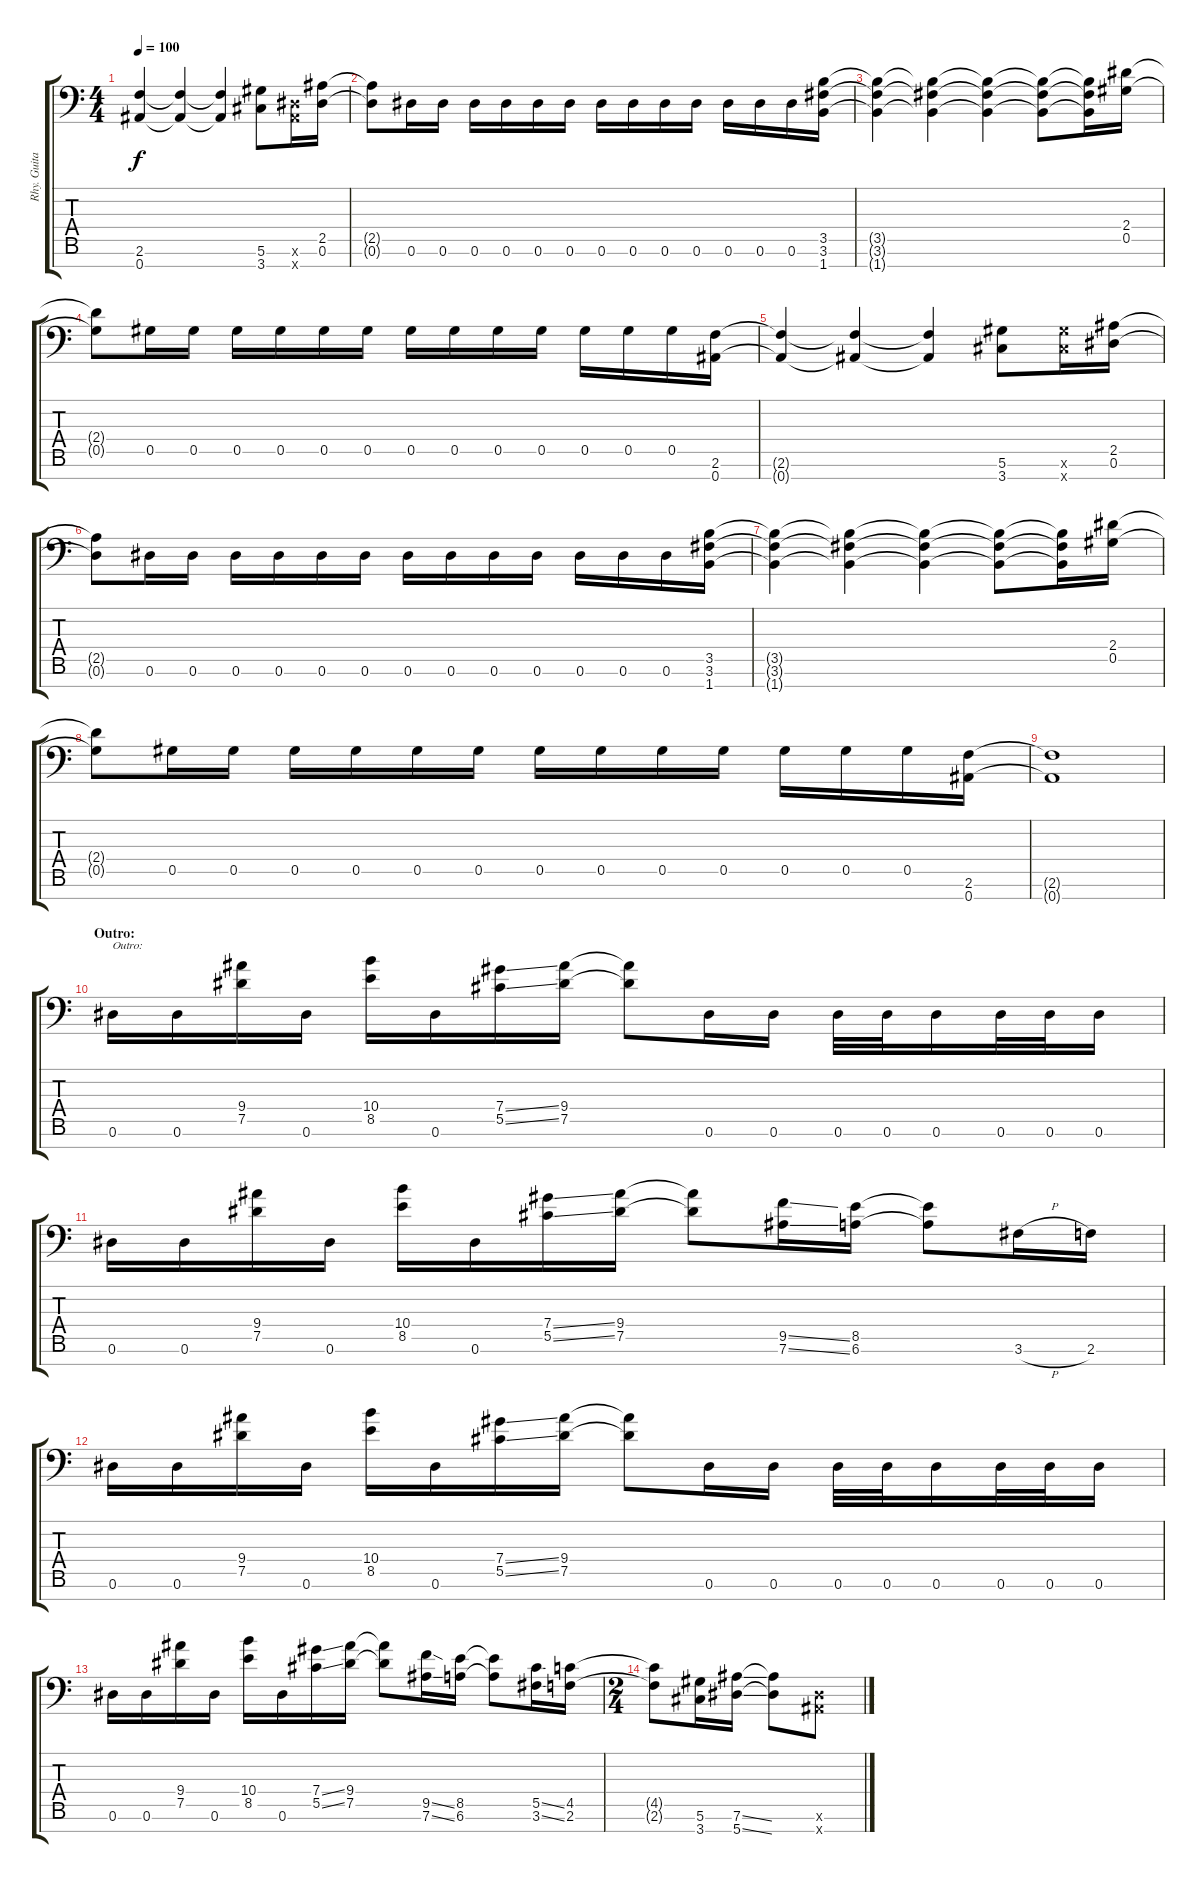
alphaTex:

\track ("Rhy. Guitar 1" "Rhy. Guita") {instrument distortionguitar}
\staff {score tabs}
\tuning (Eb4 Bb3 Gb3 Db3 Ab2 Eb2 Bb1) {hide}
\ts (4 4)
\tempo 100
\clef f4
\ks c
(2.6{t} 0.7{t}).4{dy f} (2.6{t} 0.7{t}).4 (2.6{t} 0.7{t}).4 (5.6 3.7).8 (0.6{x} 0.7{x}).16 (2.5 0.6).16 |
(2.5{t} 0.6{t}).8 0.6.16 0.6.16 0.6.16 0.6.16 0.6.16 0.6.16 0.6.16 0.6.16 0.6.16 0.6.16 0.6.16 0.6.16 0.6.16 (3.5 3.6 1.7).16 |
(3.5{t} 3.6{t} 1.7{t}).4 (3.5{t} 3.6{t} 1.7{t}).4 (3.5{t} 3.6{t} 1.7{t}).4 (3.5{t} 3.6{t} 1.7{t}).8 (3.5{t} 3.6{t} 1.7{t}).16 (2.4 0.5).16 |
(2.4{t} 0.5{t}).8 0.5.16 0.5.16 0.5.16 0.5.16 0.5.16 0.5.16 0.5.16 0.5.16 0.5.16 0.5.16 0.5.16 0.5.16 0.5.16 (2.6 0.7).16 |
(2.6{t} 0.7{t}).4 (2.6{t} 0.7{t}).4 (2.6{t} 0.7{t}).4 (5.6 3.7).8 (5.6{x} 3.7{x}).16 (2.5 0.6).16 |
(2.5{t} 0.6{t}).8 0.6.16 0.6.16 0.6.16 0.6.16 0.6.16 0.6.16 0.6.16 0.6.16 0.6.16 0.6.16 0.6.16 0.6.16 0.6.16 (3.5 3.6 1.7).16 |
(3.5{t} 3.6{t} 1.7{t}).4 (3.5{t} 3.6{t} 1.7{t}).4 (3.5{t} 3.6{t} 1.7{t}).4 (3.5{t} 3.6{t} 1.7{t}).8 (3.5{t} 3.6{t} 1.7{t}).16 (2.4 0.5).16 |
(2.4{t} 0.5{t}).8 0.5.16 0.5.16 0.5.16 0.5.16 0.5.16 0.5.16 0.5.16 0.5.16 0.5.16 0.5.16 0.5.16 0.5.16 0.5.16 (2.6 0.7).16 |
(2.6{t} 0.7{t}).1 |
\section ("" "Outro:")
0.6.16{txt "Outro:"} 0.6.16 (9.4 7.5).16 0.6.16 (10.4 8.5).16 0.6.16 (7.4{ss} 5.5{ss}).16 (9.4 7.5).16 (9.4{t} 7.5{t}).8 0.6.16 0.6.16 0.6.32 0.6.32 0.6.16 0.6.32 0.6.32 0.6.16 |
0.6.16 0.6.16 (9.4 7.5).16 0.6.16 (10.4 8.5).16 0.6.16 (7.4{ss} 5.5{ss}).16 (9.4 7.5).16 (9.4{t} 7.5{t}).8 (9.5{ss} 7.6{ss}).16 (8.5 6.6).16 (8.5{t} 6.6{t}).8 3.6{h}.16 2.6.16 |
0.6.16 0.6.16 (9.4 7.5).16 0.6.16 (10.4 8.5).16 0.6.16 (7.4{ss} 5.5{ss}).16 (9.4 7.5).16 (9.4{t} 7.5{t}).8 0.6.16 0.6.16 0.6.32 0.6.32 0.6.16 0.6.32 0.6.32 0.6.16 |
0.6.16 0.6.16 (9.4 7.5).16 0.6.16 (10.4 8.5).16 0.6.16 (7.4{ss} 5.5{ss}).16 (9.4 7.5).16 (9.4{t} 7.5{t}).8 (9.5{ss} 7.6{ss}).16 (8.5 6.6).16 (8.5{t} 6.6{t}).8 (5.5{ss} 3.6{ss}).16 (4.5 2.6).16 |
\ts (2 4)
(4.5{t} 2.6{t}).8 (5.6 3.7).16 (7.6{ss} 5.7{ss}).16 (7.6{t} 5.7{t}).8 (0.6{x} 0.7{x}).8
